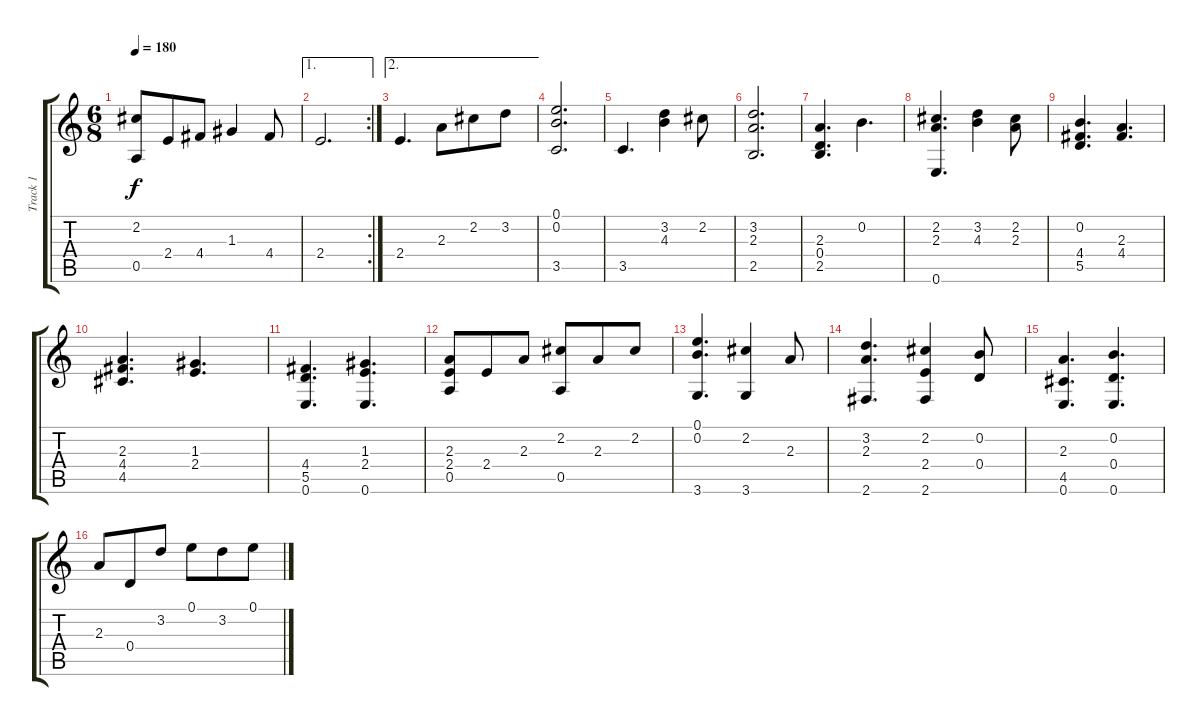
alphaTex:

\track ("Track 1" "Track 1") {instrument acousticguitarsteel}
\staff {score tabs}
\tuning (E4 B3 G3 D3 A2 E2) {hide}
\ts (6 8)
\tempo 180
\clef g2
\ks c
(2.2 0.5).8{dy f} 2.4.8 4.4.8 1.3.4 4.4.8 |
\ae 1
\rc 2
2.4.2{d} |
\ae 2
2.4.4{d} 2.3.8 2.2.8 3.2.8 |
(0.1 0.2 3.5).2{d} |
3.5.4{d} (3.2 4.3).4 2.2.8 |
(3.2 2.3 2.5).2{d} |
(2.3 0.4 2.5).4{d} 0.2.4{d} |
(2.2 2.3 0.6).4{d} (3.2 4.3).4 (2.2 2.3).8 |
(0.2 4.4 5.5).4{d} (2.3 4.4).4{d} |
(2.3 4.4 4.5).4{d} (1.3 2.4).4{d} |
(4.4 5.5 0.6).4{d} (1.3 2.4 0.6).4{d} |
(2.3 2.4 0.5).8 2.4.8 2.3.8 (2.2 0.5).8 2.3.8 2.2.8 |
(0.1 0.2 3.6).4{d} (2.2 3.6).4 2.3.8 |
(3.2 2.3 2.6).4{d} (2.2 2.4 2.6).4 (0.2 0.4).8 |
(2.3 4.5 0.6).4{d} (0.2 0.4 0.6).4{d} |
2.3.8 0.4.8 3.2.8 0.1.8 3.2.8 0.1.8
